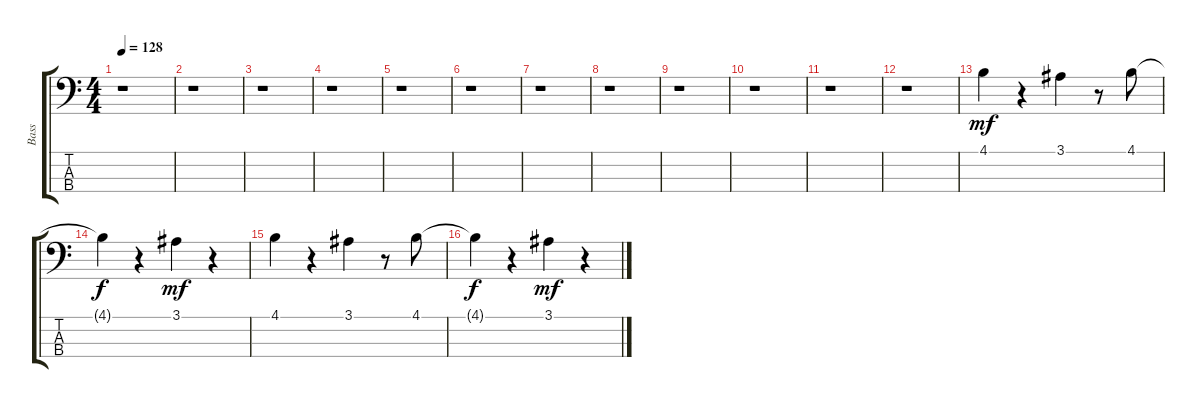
\track ("Bass" "Bass") {instrument electricguitarjazz}
\staff {score tabs}
\tuning (G2 D2 A1 E1) {hide}
\ts (4 4)
\tempo 128
\clef f4
\ks c
r.1{dy mf} |
r.1 |
r.1 |
r.1 |
r.1 |
r.1 |
r.1 |
r.1 |
r.1 |
r.1 |
r.1 |
r.1 |
4.1.4 r.4 3.1.4 r.8 4.1.8 |
4.1{t}.4{dy f} r.4 3.1.4{dy mf} r.4 |
4.1.4 r.4 3.1.4 r.8 4.1.8 |
4.1{t}.4{dy f} r.4 3.1.4{dy mf} r.4
